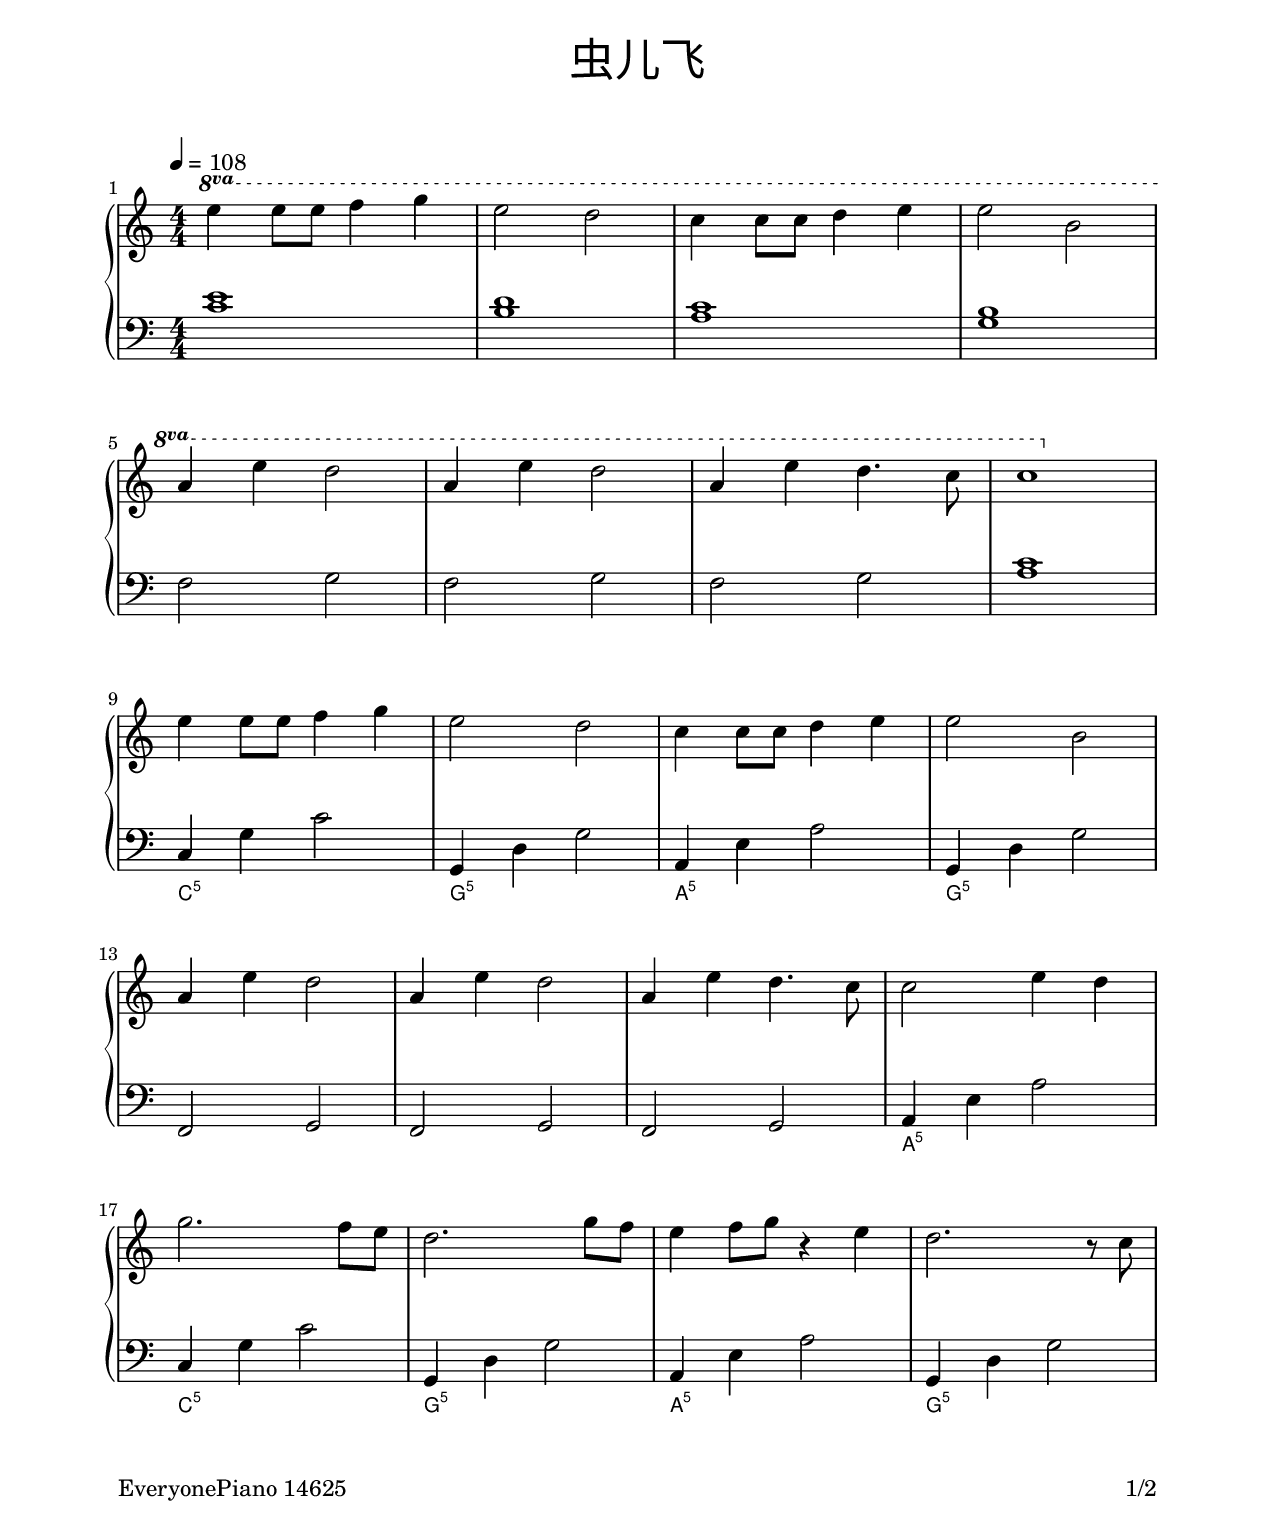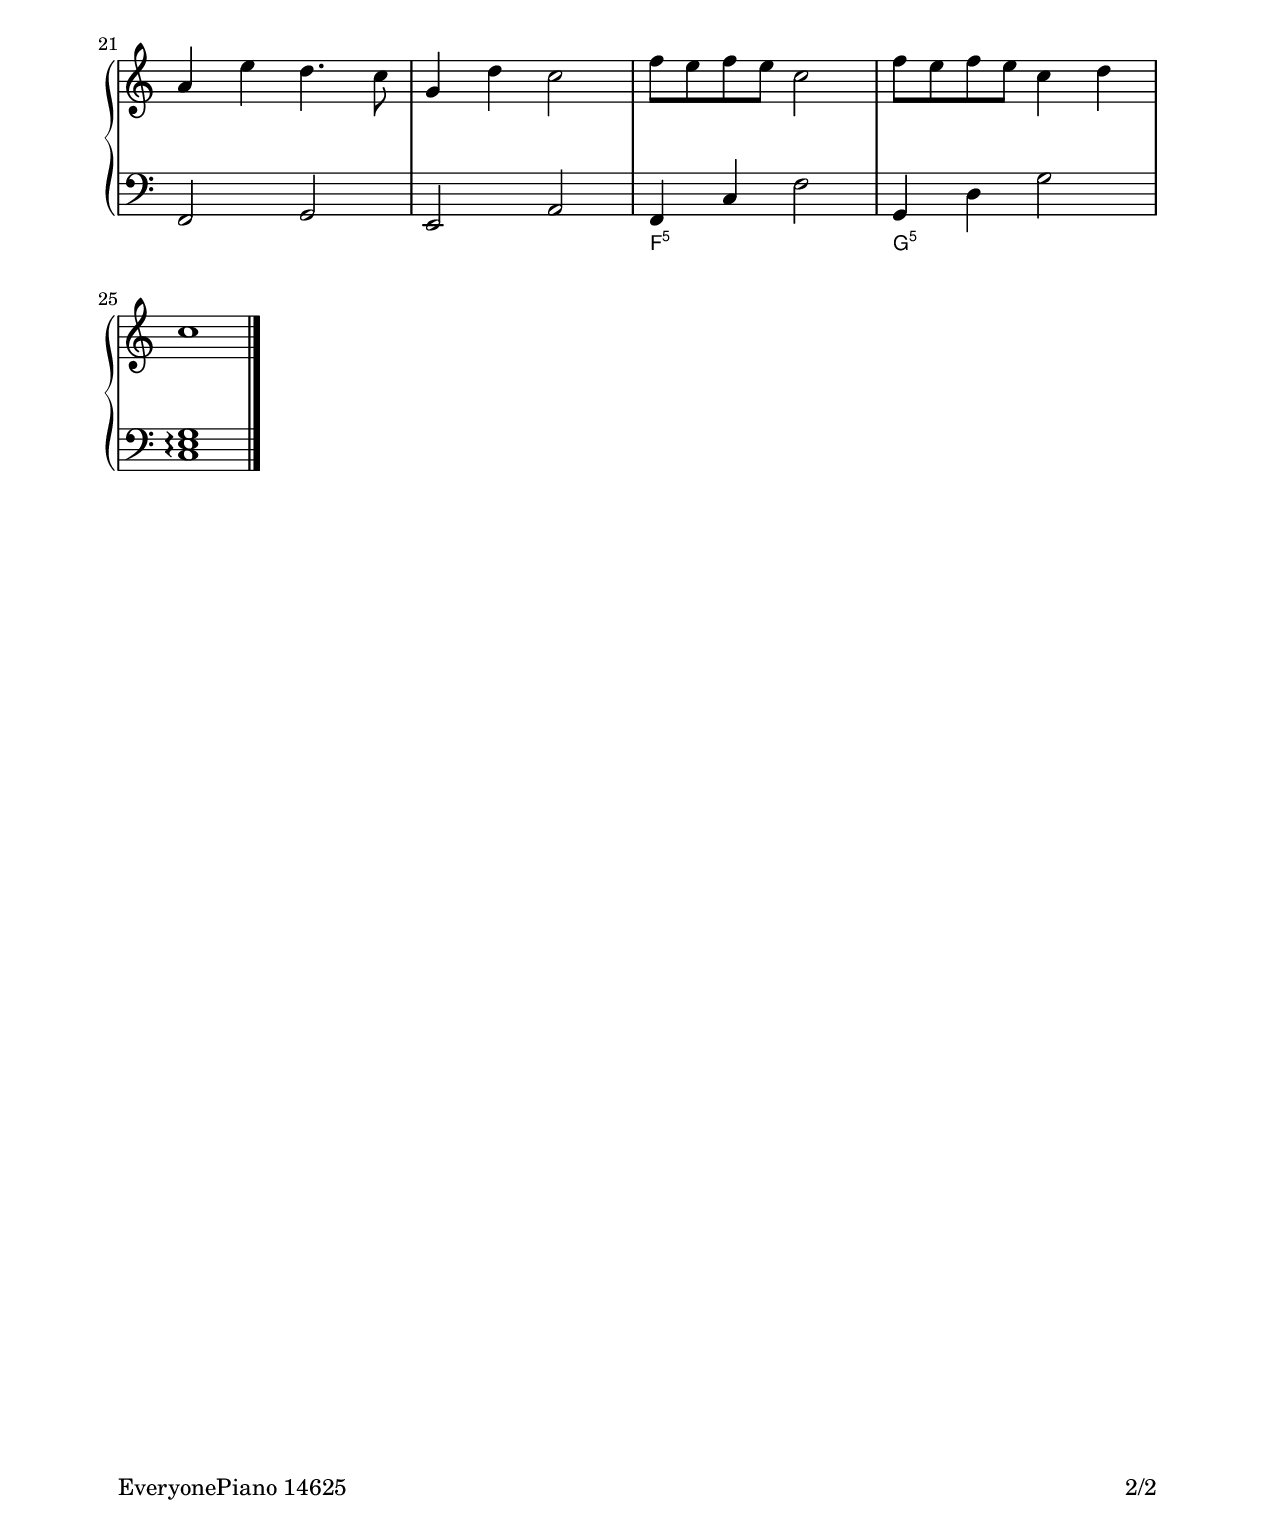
\version "2.24.3"
\include "../template.v1.ly"

\header {
  title = \markup \override #'((font-name . "FangSong")(font-size . 6)) "虫儿飞"
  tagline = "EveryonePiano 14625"
}

\paper {
  total-page = 2
  ragged-last = ##t
}

\markup \vspace #1.5

Cfive = { c4  g4 c'2 }
Ffive = { f,4 c4 f2  }
Gfive = { g,4 d4 g2  }
Afive = { a,4 e4 a2  }

\score {
  \new PianoStaff <<
    \new Staff {
      \tempo 4 = 108
      \clef treble
      \key c \major
      \time 4/4
      
      \ottava #1
      e'''4 e'''8 e'''8 f'''4 g'''4 | e'''2 d'''2      | c'''4 c'''8 c'''8 d'''4 e'''4 | e'''2 b''2                    | \break
      a''4 e'''4 d'''2              | a''4 e'''4 d'''2 | a''4 e'''4 d'''4. c'''8       | c'''1                         | \break
      \ottava #0
      e''4 e''8 e''8 f''4 g''4      | e''2 d''2        | c''4 c''8  c''8  d''4 e''4    | e''2 b'2                      | \break
      a'4 e''4 d''2                 | a'4 e''4 d''2    | a'4 e''4 d''4. c''8           | c''2 e''4 d''4                | \break
      g''2. f''8 e''8               | d''2. g''8 f''8  | e''4 f''8 g''8 r4 e''4        | d''2. r8 c''8                 | \pageBreak
      a'4 e''4 d''4. c''8           | g'4 d''4 c''2    | f''8 e''8 f''8 e''8 c''2      | f''8 e''8 f''8 e''8 c''4 d''4 | \break
      c''1                          | \bar "|."
    }
    \new Staff {
      \clef bass
      \key c \major
      \time 4/4
      
      <c' e'> 1 | <b d'> 1 | <a c'> 1 | <g b> 1  |
      f2 g2     | f2 g2    | f2 g2    | <a c'> 1 |
      \Cfive    | \Gfive   | \Afive   | \Gfive   |
      f,2 g,2   | f,2 g,2  | f,2 g,2  | \Afive   |
      \Cfive    | \Gfive   | \Afive   | \Gfive   |
      f,2 g,2   | e,2 a,2  | \Ffive   | \Gfive   |
      <c e g>1\arpeggio |
    }
    \chords {
      r1   | r1   | r1   | r1   |
      r1   | r1   | r1   | r1   |
      c1:5 | g1:5 | a1:5 | g1:5 |
      r1   | r1   | r1   | a1:5 |
      c1:5 | g1:5 | a1:5 | g1:5 |
      r1   | r1   | f1:5 | g1:5 |
      r1   |
    }
  >>
  \layout {}
  \midi {}
}
